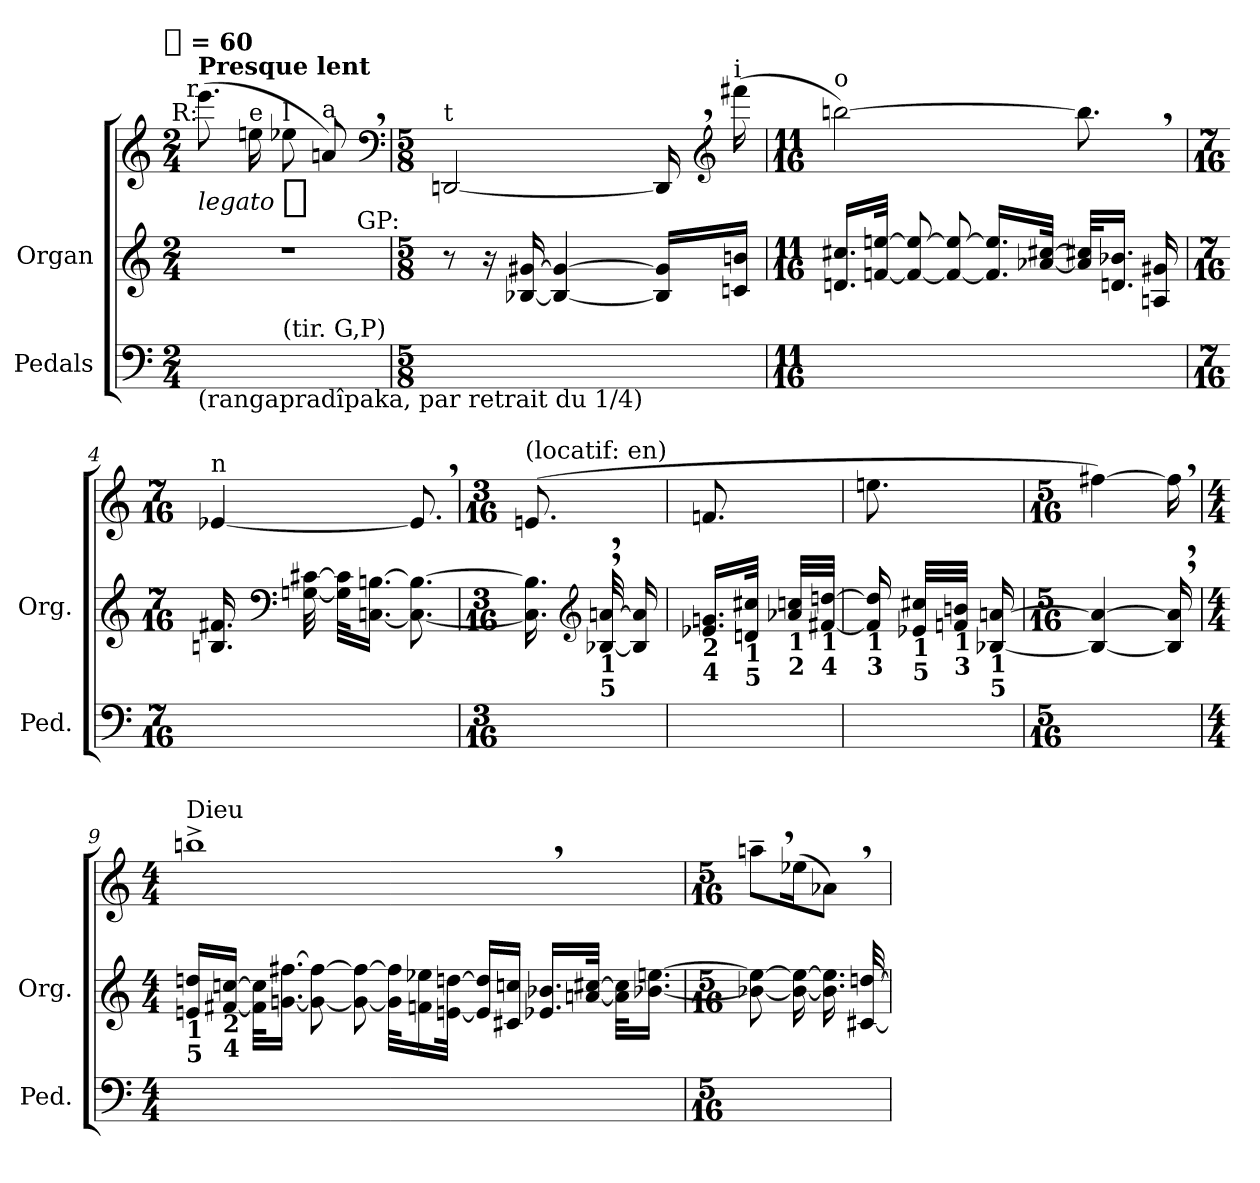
**kern	**kern	**kern	**dynam
*part2	*part1	*part1	*part1
*staff3	*staff2	*staff1	*staff1/2
*I"Pedals	*I"Organ	*	*
*I'Ped.	*I'Org.	*	*
*clefF4	*clefG2	*clefG2	*
*k[]	*k[]	*k[]	*
*C:	*C:	*C:	*
!!LO:TX:omd:t=[quarter] = 60
*M2/4	*M2/4	*M2/4	*
*MM60	*MM60	*MM60	*
=1	=1	=1	=1
!	!	!LO:TX:a:rj:t=R&colon;	!
!	!	!LO:TX:a:B:t=Presque lent	!
!	!	!LO:TX:a:rj:t=r	!
!LO:TX:b:t=(rangapradîpaka, par retrait du 1/4)	!	!	!
!	!	!	!LO:DY:t=legato %s
*	*^	*	*
4ryy	2r	4..ryy	(8.eee	ff
!	!	!	!LO:TX:a:t=e	!
.	.	.	16een	.
!	!	!	!LO:TX:a:t=l	!
!LO:TX:a:t=(tir. G,P)	!	!	!	!
8ryy	.	.	8ee-X	.
!	!	!	!LO:TX:a:t=a	!
16ryy	.	.	8an,)	.
!	!	!LO:TX:a:t=GP&colon;	!	!
16ryy	.	16ryy	.	.
*	*	*	*clefF4	*
*	*v	*v	*	*
=2	=2	=2	=2
*M5/8	*M5/8	*M5/8	*
*	*^	*	*
!	!	!	!LO:TX:a:t=t	!
*	*v	*v	*	*
8ryy	8r	[2DDn	.
8ryy	16r	.	.
.	[16B-X [16g#X	.	.
16ryy	4B-_ 4g#_	.	.
16ryy	.	.	.
32ryy	.	.	.
16.ryy	.	.	.
16.ryy	16B-] 16g#]LL	16DD,]	.
*	*	*clefG2	*
!	!	!LO:TX:a:t=i	!
.	16cn 16bnJJ	(16fff#X	.
32ryy	.	.	.
=3	=3	=3	=3
*M11/16	*M11/16	*M11/16	*
!	!	!LO:TX:a:t=o	!
4ryy	16.dn 16.cc#XLL	[2bbn)	.
.	[32fn [32eenJJk	.	.
.	8f_/ 8ee_/	.	.
8ryy	8f_/ 8ee_/	.	.
16ryy	16.f]/ 16.ee]/LL	.	.
16ryy	.	.	.
.	[32a-X [32cc#XJJk	.	.
8ryy	32a-] 32cc#X]KLL	8.bb,]	.
.	16.dn 16.b-XJJ	.	.
16ryy	16An 16g#X	.	.
=4	=4	=4	=4
*M7/16	*M7/16	*M7/16	*
!	!	!LO:TX:a:t=n	!
32ryy	16.Bn 16.f#X	[4e-X	.
16.ryy	.	.	.
*	*clefF4	*	*
.	[32Gn [32c#X	.	.
16.ryy	32G] 32c#]KLL	.	.
.	[16.Cn [16.BnJJ	.	.
32ryy	.	.	.
8.ryy	8.C_ 8.Bn_	8.e-,]	.
=5	=5	=5	=5
*M3/16	*M3/16	*M3/16	*
!	!	!LO:TX:a:t=(locatif&colon; en)	!
16ryy	16.C] 16.B]	(8.en	.
16ryy	.	.	.
*	*clefG2	*	*
!	!LO:TX:b:B:t=1	!	!
!	!LO:TX:b:B:t=5	!	!
.	[32B-X, [32an,	.	.
16ryy	16B-] 16a]	.	.
=6	=6	=6	=6
!	!LO:TX:b:B:t=2	!	!
!	!LO:TX:b:B:t=4	!	!
16%3ryy	16.e-X 16.gnLL	8.fn	.
!	!LO:TX:b:B:t=1	!	!
!	!LO:TX:b:B:t=5	!	!
.	32dn 32cc#XJJk	.	.
!	!LO:TX:b:B:t=1	!	!
!	!LO:TX:b:B:t=2	!	!
.	32a-X 32ccnLLL	.	.
!	!LO:TX:b:B:t=1	!	!
!	!LO:TX:b:B:t=4	!	!
.	[32f#X [32ddnJJJ	.	.
=7	=7	=7	=7
!	!LO:TX:b:B:t=1	!	!
!	!LO:TX:b:B:t=3	!	!
16ryy	16f#] 16ddn]	8.een	.
!	!LO:TX:b:B:t=1	!	!
!	!LO:TX:b:B:t=5	!	!
16ryy	32e-X 32cc#XLLL	.	.
!	!LO:TX:b:B:t=1	!	!
!	!LO:TX:b:B:t=3	!	!
.	32fn 32bnJJJ	.	.
!	!LO:TX:b:B:t=1	!	!
!	!LO:TX:b:B:t=5	!	!
16ryy	[16B-X [16an	.	.
=8	=8	=8	=8
*M5/16	*M5/16	*M5/16	*
8ryy	4B-_ 4a_	[4ff#X)	.
8ryy	.	.	.
16ryy	16B-], 16a],	16ff#,]	.
=9	=9	=9	=9
*M4/4	*M4/4	*M4/4	*
!	!	!LO:TX:a:t=Dieu	!
!	!LO:TX:b:B:t=1	!	!
!	!LO:TX:b:B:t=5	!	!
16.ryy	16en 16ddnLL	1bbn^,	.
!	!LO:TX:b:B:t=2	!	!
!	!LO:TX:b:B:t=4	!	!
.	[16f#X [16ccnJJ	.	.
32ryy	.	.	.
8ryy	32f#] 32cc]KLL	.	.
.	[16.gn [16.ff#XJJ	.	.
32ryy	8g_ 8ff#_	.	.
16.ryy	.	.	.
8ryy	8g_ 8ff#_	.	.
16ryy	32g] 32ff#]KLL	.	.
.	16fn 16ee-X	.	.
8.ryy	.	.	.
.	[32en [32ddnJJk	.	.
.	16en] 16ddn]LL	.	.
.	16c#X 16ccnJJ	.	.
8.ryy	16.e-X 16.b-XLL	.	.
.	[32an [32cc#XJJk	.	.
.	32a] 32cc#]KLL	.	.
.	[16.b-X [16.eenJJ	.	.
16ryy	.	.	.
=10	=10	=10	=10
*M5/16	*M5/16	*M5/16	*
32ryy	8b-X_ 8een_	8aan~,L	.
16.ryy	.	.	.
16ryy	16b-_ 16ee_	(16ee-XK	.
32ryy	16.b-] 16.ee]	8a-X,J)	.
16.ryy	.	.	.
.	[32c#X [32ddn	.	.
=	=	=	=
*-	*-	*-	*-
